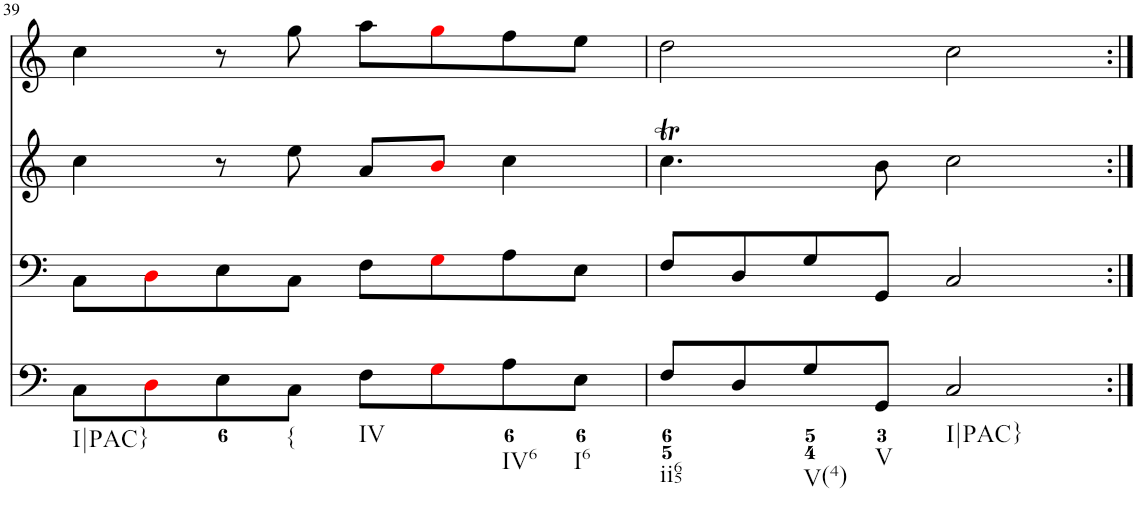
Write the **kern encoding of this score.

**kern	**kern	**kern	**kern
*part4	*part3	*part2	*part1
*staff4	*staff3	*staff2	*staff1
*I"Piano	*I"Piano	*I"Piano	*I"Piano
*I'Pno	*I'Pno	*I'Pno	*I'Pno
!!LO:PB:g=z
*clefF4	*clefF4	*clefG2	*clefG2
*k[]	*k[]	*k[]	*k[]
*M4/4	*M4/4	*M4/4	*M4/4
*met(c)	*met(c)	*met(c)	*met(c)
=39	=39	=39	=39
!LO:TX:b:t=I|PAC}	!	!	!
8C\L	8C\L	4cc\	4cc\
8Di\	8Di\	.	.
8E\	8E\	8r	8r
!LO:TX:b:t={	!	!	!
8C\J	8C\J	8ee\	8gg\
!LO:TX:b:t=IV	!	!	!
8F\L	8F\L	8a/L	8aa\L
8Gi\	8Gi\	8bi/J	8ggi\
!LO:TX:b:t=IV6	!	!	!
8A\	8A\	4cc\	8ff\
!LO:TX:b:t=I6	!	!	!
8E\J	8E\J	.	8ee\J
=40	=40	=40	=40
!LO:TX:b:t=ii65	!	!	!
8F/L	8F/L	4.ccT\	2dd\
8D/	8D/	.	.
!LO:TX:b:t=V(4)	!	!	!
8G/	8G/	.	.
!LO:TX:b:t=V	!	!	!
8GG/J	8GG/J	8b\	.
!LO:TX:b:t=I|PAC}	!	!	!
2C/	2C/	2cc\	2cc\
=:|!	=:|!	=:|!	=:|!
*-	*-	*-	*-
